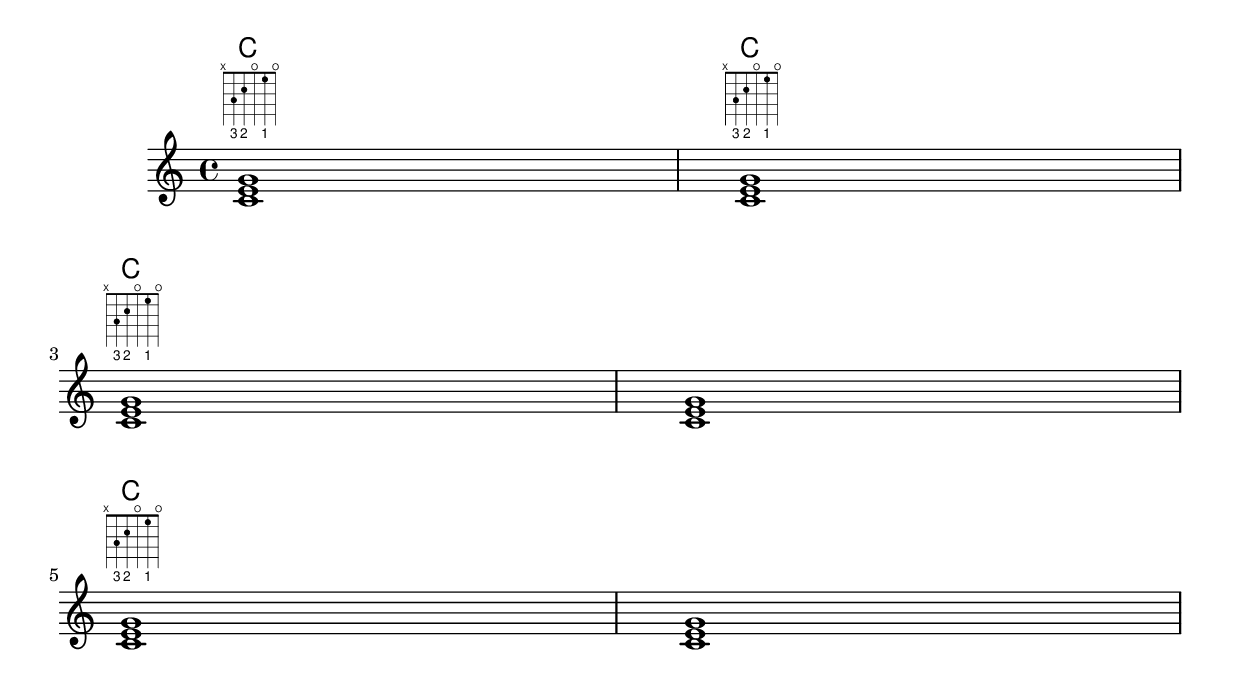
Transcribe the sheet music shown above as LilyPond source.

% Do not edit this file; it is automatically
% generated from Documentation/snippets/new
% This file is in the public domain.
%% Note: this file works from version 2.13.0
\version "2.13.16"

\header {
%% Translation of GIT committish: 00ef2ac3dd16e21c9ffdffaa4d6d043a3f1a76e6
  texidoces = "
Se puede hacer que los diagramas de posiciones se muestren sólo
cuando el acorde cambia o al comienzo de una nueva línea.

"

  doctitlees = "Cambios de acorde de posiciones de trastes"


%% Translation of GIT committish: d96023d8792c8af202c7cb8508010c0d3648899d
texidocde = "
Bunddiagramme können definiert werden, sodass sie nur angezeigt werden,
wenn der Akkord sich ändert oder eine neue Zeile anfängt.

"

  doctitlede = "Akkordänderungen für Bunddiagramme"

  lsrtags = "fretted-strings"
  texidoc = "FretBoards can be set to display only when the chord changes
or at the beginning of a new line."
  doctitle = "chordChanges for FretBoards"
} % begin verbatim


\include "predefined-guitar-fretboards.ly"

myChords = \chordmode {
  c1 c1 \break
  \set chordChanges = ##t
  c1 c1 \break
  c1 c1 \break
}

<<
  \new ChordNames { \myChords }
  \new FretBoards { \myChords }
  \new Staff { \myChords }
>>
